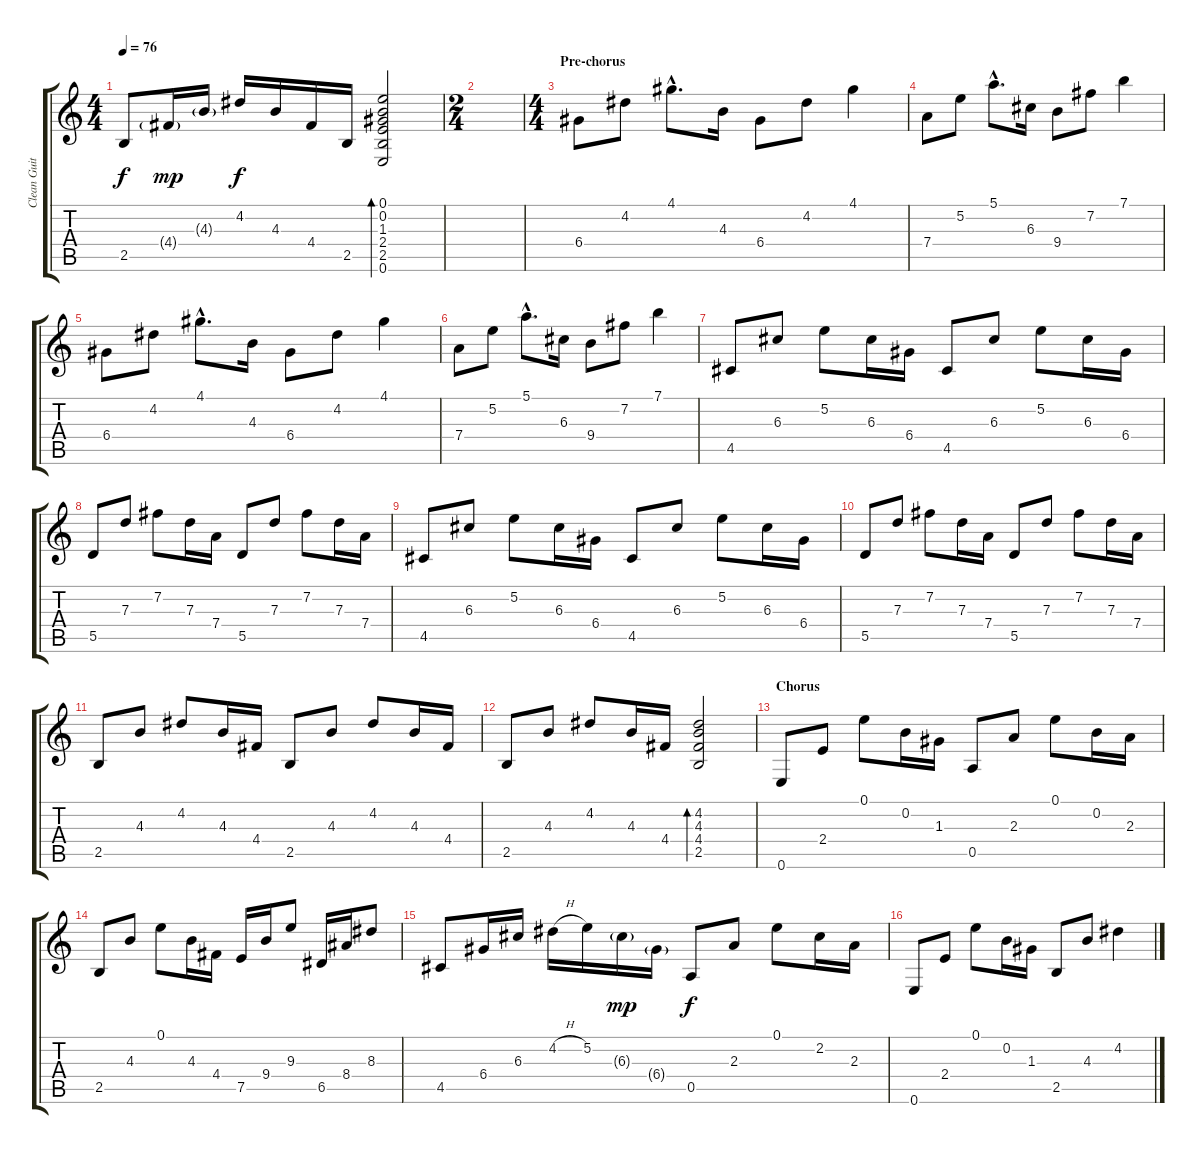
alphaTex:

\track ("Clean Guitar" "Clean Guit") {instrument electricguitarclean}
\staff {score tabs}
\tuning (E4 B3 G3 D3 A2 E2) {hide}
\ts (4 4)
\tempo 76
\clef g2
\ks c
2.5.8{dy f} 4.4{g}.16{dy mp} 4.3{g}.16 4.2.16{dy f} 4.3.16 4.4.16 2.5.16 (0.1 0.2 1.3 2.4 2.5 0.6).2{bd 60} |
\ts (2 4)
|
\ts (4 4)
\section ("" "Pre-chorus")
6.4.8{volume 5} 4.2.8 4.1{hac}.8{d} 4.3.16 6.4.8 4.2.8 4.1.4 |
7.4.8 5.2.8 5.1{hac}.8{d} 6.3.16 9.4.8 7.2.8 7.1.4 |
6.4.8 4.2.8 4.1{hac}.8{d} 4.3.16 6.4.8 4.2.8 4.1.4 |
7.4.8 5.2.8 5.1{hac}.8{d} 6.3.16 9.4.8 7.2.8 7.1.4 |
4.5.8{volume 7} 6.3.8 5.2.8 6.3.16 6.4.16 4.5.8 6.3.8 5.2.8 6.3.16 6.4.16 |
5.5.8 7.3.8 7.2.8 7.3.16 7.4.16 5.5.8 7.3.8 7.2.8 7.3.16 7.4.16 |
4.5.8 6.3.8 5.2.8 6.3.16 6.4.16 4.5.8 6.3.8 5.2.8 6.3.16 6.4.16 |
5.5.8 7.3.8 7.2.8 7.3.16 7.4.16 5.5.8 7.3.8 7.2.8 7.3.16 7.4.16 |
2.5.8 4.3.8 4.2.8 4.3.16 4.4.16 2.5.8 4.3.8 4.2.8 4.3.16 4.4.16 |
2.5.8 4.3.8 4.2.8 4.3.16 4.4.16 (4.2 4.3 4.4 2.5).2{bd 120} |
\section ("" "Chorus")
0.6.8{volume 7} 2.4.8 0.1.8 0.2.16 1.3.16 0.5.8 2.3.8 0.1.8 0.2.16 2.3.16 |
2.5.8 4.3.8 0.1.8 4.3.16 4.4.16 7.5.16 9.4.16 9.3.8 6.5.16 8.4.16 8.3.8 |
4.5.8 6.4.16 6.3.16 4.2{h}.16 5.2.16 6.3{g}.16{dy mp} 6.4{g}.16 0.5.8{dy f} 2.3.8 0.1.8 2.2.16 2.3.16 |
0.6.8 2.4.8 0.1.8 0.2.16 1.3.16 2.5.8 4.3.8 4.2.4
